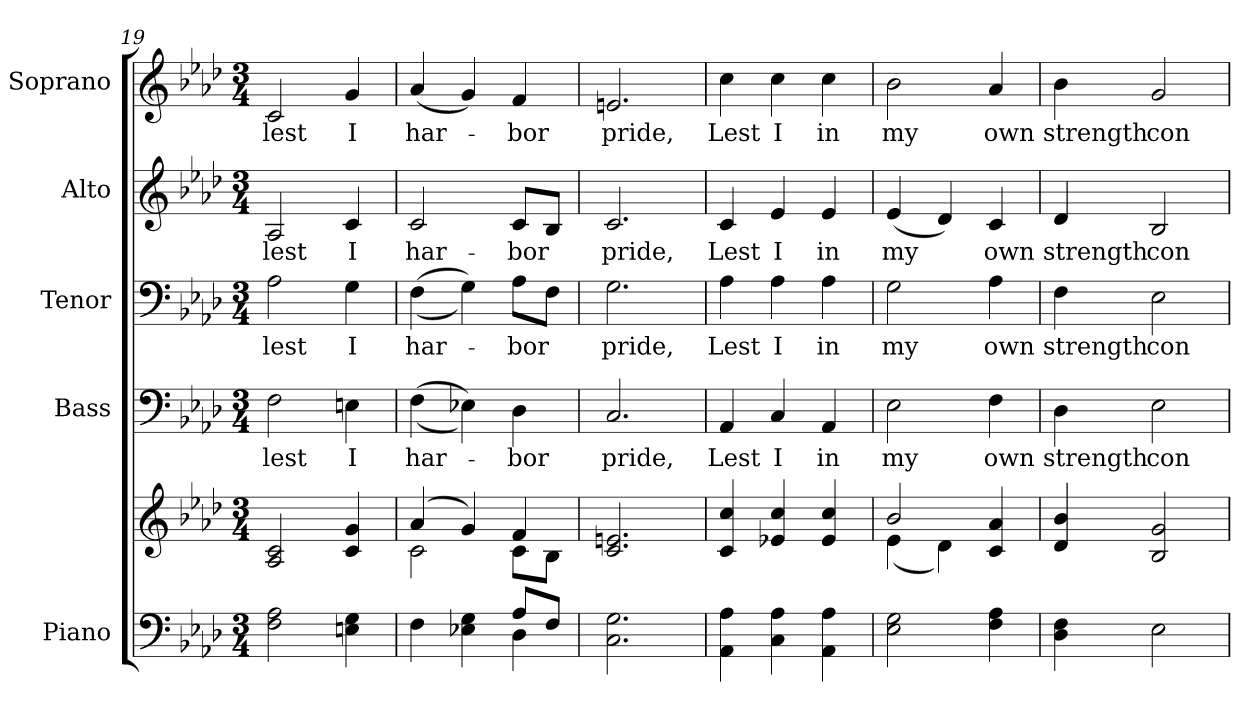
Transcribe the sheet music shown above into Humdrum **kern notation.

**kern	**kern	**kern	**text	**kern	**text	**kern	**text	**kern	**text
*part5	*part5	*part4	*part4	*part3	*part3	*part2	*part2	*part1	*part1
*staff6	*staff5	*staff4	*staff4	*staff3	*staff3	*staff2	*staff2	*staff1	*staff1
*I"Piano	*	*I"Bass	*	*I"Tenor	*	*I"Alto	*	*I"Soprano	*
*I'Pno.	*	*I'B.	*	*I'T.	*	*I'A.	*	*I'S.	*
!!LO:PB:g=z
*clefF4	*clefG2	*clefF4	*	*clefF4	*	*clefG2	*	*clefG2	*
*k[b-e-a-d-]	*k[b-e-a-d-]	*k[b-e-a-d-]	*	*k[b-e-a-d-]	*	*k[b-e-a-d-]	*	*k[b-e-a-d-]	*
*A-:	*A-:	*A-:	*	*A-:	*	*A-:	*	*A-:	*
*M3/4	*M3/4	*M3/4	*	*M3/4	*	*M3/4	*	*M3/4	*
=19	=19	=19	=19	=19	=19	=19	=19	=19	=19
!	!	!	!LO:LY:b:color=#000000	!	!	!	!	!	!
!	!	!	!	!	!LO:LY:b:color=#000000	!	!	!	!
!	!	!	!	!	!	!	!LO:LY:b:color=#000000	!	!
!	!	!	!	!	!	!	!	!	!LO:LY:b:color=#000000
2Fi\ 2A-i	2A-i/ 2ci	2Fi\	lest	2A-i\	lest	2A-i/	lest	2ci/	lest
!	!	!	!LO:LY:b:color=#000000	!	!	!	!	!	!
!	!	!	!	!	!LO:LY:b:color=#000000	!	!	!	!
!	!	!	!	!	!	!	!LO:LY:b:color=#000000	!	!
!	!	!	!	!	!	!	!	!	!LO:LY:b:color=#000000
4Eni\ 4Gi	4ci/ 4gi	4Eni\	I	4Gi\	I	4ci/	I	4gi/	I
=20	=20	=20	=20	=20	=20	=20	=20	=20	=20
*^	*^	*	*	*	*	*	*	*	*
!	!	!	!	!	!LO:LY:b:color=#000000	!	!	!	!	!	!
!	!	!	!	!	!	!	!LO:LY:b:color=#000000	!	!	!	!
!	!	!	!	!	!	!	!	!	!LO:LY:b:color=#000000	!	!
!	!	!	!	!	!	!	!	!	!	!	!LO:LY:b:color=#000000
4Fi\	2ryy	(4a-i/	2ci\	((4Fi\	har-	((4Fi\	har-	2ci/	har-	(4a-i/	har-
4E-Xi\ 4Gi	.	4gi/)	.	4E-Xi\))	.	4Gi\))	.	.	.	4gi/)	.
!	!	!	!	!	!LO:LY:b:color=#000000	!	!	!	!	!	!
!	!	!	!	!	!	!	!LO:LY:b:color=#000000	!	!	!	!
!	!	!	!	!	!	!	!	!	!LO:LY:b:color=#000000	!	!
!	!	!	!	!	!	!	!	!	!	!	!LO:LY:b:color=#000000
8A-i/L	4D-i\	4fi/	8ci\L	4D-i\	-bor	8A-i\L	-bor	8ci/L	-bor	4fi/	-bor
8Fi/J	.	.	8B-i\J	.	.	8Fi\J	.	8B-i/J	.	.	.
*v	*v	*	*	*	*	*	*	*	*	*	*
*	*v	*v	*	*	*	*	*	*	*	*
=21	=21	=21	=21	=21	=21	=21	=21	=21	=21
*	*^	*	*	*	*	*	*	*	*
!	!	!	!	!LO:LY:b:color=#000000	!	!	!	!	!	!
*	*v	*v	*	*	*	*	*	*	*	*
*	*^	*	*	*	*	*	*	*	*
!	!	!	!	!	!	!LO:LY:b:color=#000000	!	!	!	!
*	*v	*v	*	*	*	*	*	*	*	*
*	*^	*	*	*	*	*	*	*	*
!	!	!	!	!	!	!	!	!LO:LY:b:color=#000000	!	!
*	*v	*v	*	*	*	*	*	*	*	*
*	*^	*	*	*	*	*	*	*	*
!	!	!	!	!	!	!	!	!	!	!LO:LY:b:color=#000000
*	*v	*v	*	*	*	*	*	*	*	*
2.Ci\ 2.Gi	2.ci/ 2.eni	2.Ci/	pride,	2.Gi\	pride,	2.ci/	pride,	2.eni/	pride,
!!LO:PB:g=z
=22	=22	=22	=22	=22	=22	=22	=22	=22	=22
!	!	!	!LO:LY:b:color=#000000	!	!	!	!	!	!
!	!	!	!	!	!LO:LY:b:color=#000000	!	!	!	!
!	!	!	!	!	!	!	!LO:LY:b:color=#000000	!	!
!	!	!	!	!	!	!	!	!	!LO:LY:b:color=#000000
4AA-i\ 4A-i	4ci/ 4cci	4AA-i/	Lest	4A-i\	Lest	4ci/	Lest	4cci\	Lest
!	!	!	!LO:LY:b:color=#000000	!	!	!	!	!	!
!	!	!	!	!	!LO:LY:b:color=#000000	!	!	!	!
!	!	!	!	!	!	!	!LO:LY:b:color=#000000	!	!
!	!	!	!	!	!	!	!	!	!LO:LY:b:color=#000000
4Ci\ 4A-i	4e-Xi/ 4cci	4Ci/	I	4A-i\	I	4e-i/	I	4cci\	I
!	!	!	!LO:LY:b:color=#000000	!	!	!	!	!	!
!	!	!	!	!	!LO:LY:b:color=#000000	!	!	!	!
!	!	!	!	!	!	!	!LO:LY:b:color=#000000	!	!
!	!	!	!	!	!	!	!	!	!LO:LY:b:color=#000000
4AA-i\ 4A-i	4e-i/ 4cci	4AA-i/	in	4A-i\	in	4e-i/	in	4cci\	in
=23	=23	=23	=23	=23	=23	=23	=23	=23	=23
*	*^	*	*	*	*	*	*	*	*
!	!	!	!	!LO:LY:b:color=#000000	!	!	!	!	!	!
!	!	!	!	!	!	!LO:LY:b:color=#000000	!	!	!	!
!	!	!	!	!	!	!	!	!LO:LY:b:color=#000000	!	!
!	!	!	!	!	!	!	!	!	!	!LO:LY:b:color=#000000
2E-i\ 2Gi	2b-i/	(4e-i\	2E-i\	my	2Gi\	my	(4e-i/	my	2b-i\	my
.	.	4d-i\)	.	.	.	.	4d-i/)	.	.	.
!	!	!	!	!LO:LY:b:color=#000000	!	!	!	!	!	!
!	!	!	!	!	!	!LO:LY:b:color=#000000	!	!	!	!
!	!	!	!	!	!	!	!	!LO:LY:b:color=#000000	!	!
!	!	!	!	!	!	!	!	!	!	!LO:LY:b:color=#000000
4Fi\ 4A-i	4ci/ 4a-i	4ryy	4Fi\	own	4A-i\	own	4ci/	own	4a-i/	own
*	*v	*v	*	*	*	*	*	*	*	*
=24	=24	=24	=24	=24	=24	=24	=24	=24	=24
*	*^	*	*	*	*	*	*	*	*
!	!	!	!	!LO:LY:b:color=#000000	!	!	!	!	!	!
*	*v	*v	*	*	*	*	*	*	*	*
*	*^	*	*	*	*	*	*	*	*
!	!	!	!	!	!	!LO:LY:b:color=#000000	!	!	!	!
*	*v	*v	*	*	*	*	*	*	*	*
*	*^	*	*	*	*	*	*	*	*
!	!	!	!	!	!	!	!	!LO:LY:b:color=#000000	!	!
*	*v	*v	*	*	*	*	*	*	*	*
*	*^	*	*	*	*	*	*	*	*
!	!	!	!	!	!	!	!	!	!	!LO:LY:b:color=#000000
*	*v	*v	*	*	*	*	*	*	*	*
4D-i\ 4Fi	4d-i/ 4b-i	4D-i\	strength	4Fi\	strength	4d-i/	strength	4b-i\	strength
!	!	!	!LO:LY:b:color=#000000	!	!	!	!	!	!
!	!	!	!	!	!LO:LY:b:color=#000000	!	!	!	!
!	!	!	!	!	!	!	!LO:LY:b:color=#000000	!	!
!	!	!	!	!	!	!	!	!	!LO:LY:b:color=#000000
2E-i\	2B-i/ 2gi	2E-i\	con-	2E-i\	con-	2B-i/	con-	2gi/	con-
=	=	=	=	=	=	=	=	=	=
*-	*-	*-	*-	*-	*-	*-	*-	*-	*-
